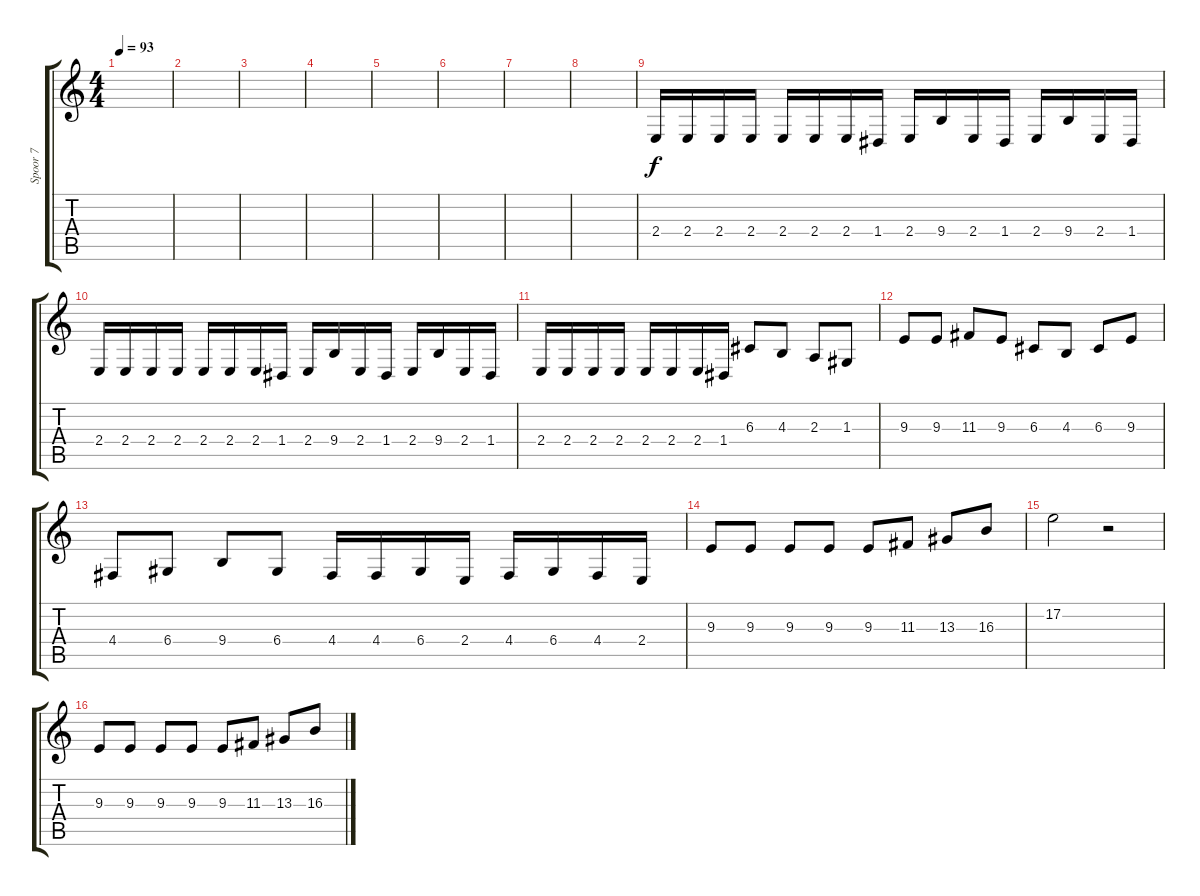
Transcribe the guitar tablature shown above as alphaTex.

\track ("Spoor 7" "Spoor 7") {instrument fx7echoes}
\staff {score tabs}
\tuning (E4 B3 G3 D3 A2 E2) {hide}
\ts (4 4)
\tempo 93
\clef g2
\ks c
|
|
|
|
|
|
|
|
2.4.16 2.4.16 2.4.16 2.4.16 2.4.16 2.4.16 2.4.16 1.4.16 2.4.16 9.4.16 2.4.16 1.4.16 2.4.16 9.4.16 2.4.16 1.4.16 |
2.4.16 2.4.16 2.4.16 2.4.16 2.4.16 2.4.16 2.4.16 1.4.16 2.4.16 9.4.16 2.4.16 1.4.16 2.4.16 9.4.16 2.4.16 1.4.16 |
2.4.16 2.4.16 2.4.16 2.4.16 2.4.16 2.4.16 2.4.16 1.4.16 6.3.8 4.3.8 2.3.8 1.3.8 |
9.3.8 9.3.8 11.3.8 9.3.8 6.3.8 4.3.8 6.3.8 9.3.8 |
4.4.8 6.4.8 9.4.8 6.4.8 4.4.16 4.4.16 6.4.16 2.4.16 4.4.16 6.4.16 4.4.16 2.4.16 |
9.3.8 9.3.8 9.3.8 9.3.8 9.3.8 11.3.8 13.3.8 16.3.8 |
17.2.2 r.2 |
9.3.8 9.3.8 9.3.8 9.3.8 9.3.8 11.3.8 13.3.8 16.3.8
